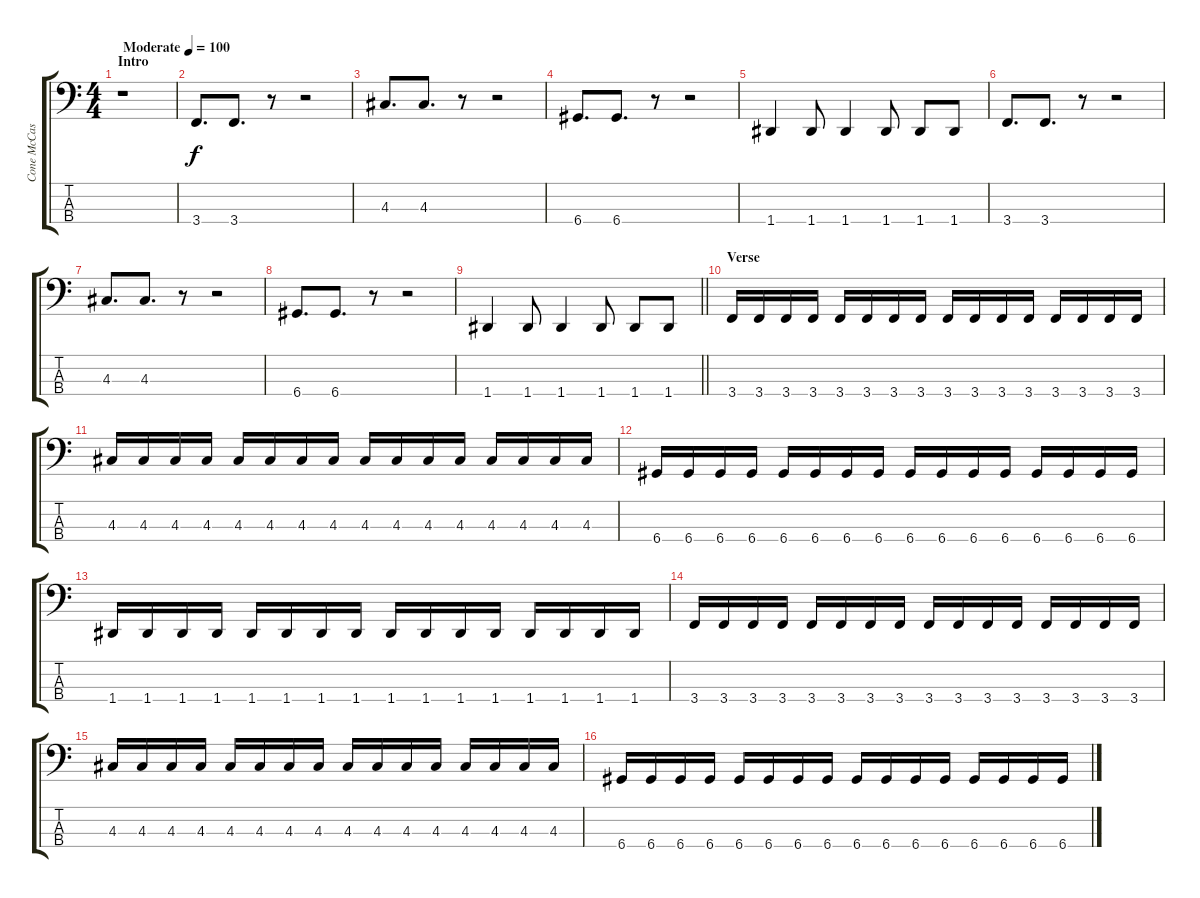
\track ("Cone McCaslin " "Cone McCas") {instrument electricbasspick}
\staff {score tabs}
\tuning (G2 D2 A1 D1) {hide}
\ts (4 4)
\section ("" "Intro")
\tempo (100 "Moderate")
\clef f4
\ks c
r.1{dy f instrument electricbasspick} |
3.4.8{d} 3.4.8{d} r.8 r.2 |
4.3.8{d} 4.3.8{d} r.8 r.2 |
6.4.8{d} 6.4.8{d} r.8 r.2 |
1.4.4 1.4.8 1.4.4 1.4.8 1.4.8 1.4.8 |
3.4.8{d} 3.4.8{d} r.8 r.2 |
4.3.8{d} 4.3.8{d} r.8 r.2 |
6.4.8{d} 6.4.8{d} r.8 r.2 |
\barLineRight lightlight
1.4.4 1.4.8 1.4.4 1.4.8 1.4.8 1.4.8 |
\section ("" "Verse")
3.4.16 3.4.16 3.4.16 3.4.16 3.4.16 3.4.16 3.4.16 3.4.16 3.4.16 3.4.16 3.4.16 3.4.16 3.4.16 3.4.16 3.4.16 3.4.16 |
4.3.16 4.3.16 4.3.16 4.3.16 4.3.16 4.3.16 4.3.16 4.3.16 4.3.16 4.3.16 4.3.16 4.3.16 4.3.16 4.3.16 4.3.16 4.3.16 |
6.4.16 6.4.16 6.4.16 6.4.16 6.4.16 6.4.16 6.4.16 6.4.16 6.4.16 6.4.16 6.4.16 6.4.16 6.4.16 6.4.16 6.4.16 6.4.16 |
1.4.16 1.4.16 1.4.16 1.4.16 1.4.16 1.4.16 1.4.16 1.4.16 1.4.16 1.4.16 1.4.16 1.4.16 1.4.16 1.4.16 1.4.16 1.4.16 |
3.4.16 3.4.16 3.4.16 3.4.16 3.4.16 3.4.16 3.4.16 3.4.16 3.4.16 3.4.16 3.4.16 3.4.16 3.4.16 3.4.16 3.4.16 3.4.16 |
4.3.16 4.3.16 4.3.16 4.3.16 4.3.16 4.3.16 4.3.16 4.3.16 4.3.16 4.3.16 4.3.16 4.3.16 4.3.16 4.3.16 4.3.16 4.3.16 |
6.4.16 6.4.16 6.4.16 6.4.16 6.4.16 6.4.16 6.4.16 6.4.16 6.4.16 6.4.16 6.4.16 6.4.16 6.4.16 6.4.16 6.4.16 6.4.16
